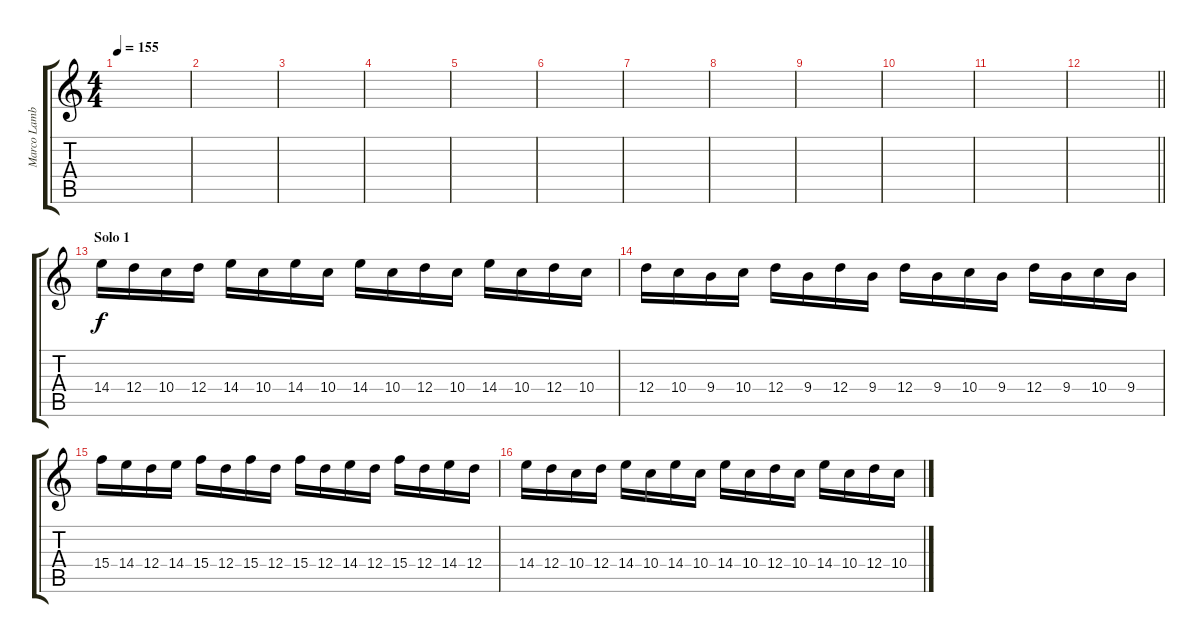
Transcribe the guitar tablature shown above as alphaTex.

\track ("Marco Lambert" "Marco Lamb") {instrument overdrivenguitar}
\staff {score tabs}
\tuning (E4 B3 G3 D3 A2 E2) {hide}
\ts (4 4)
\tempo 155
\clef g2
\ks c
|
|
|
|
|
|
|
|
|
|
|
\barLineRight lightlight
|
\section ("" "Solo 1")
14.4.16 12.4.16 10.4.16 12.4.16 14.4.16 10.4.16 14.4.16 10.4.16 14.4.16 10.4.16 12.4.16 10.4.16 14.4.16 10.4.16 12.4.16 10.4.16 |
12.4.16 10.4.16 9.4.16 10.4.16 12.4.16 9.4.16 12.4.16 9.4.16 12.4.16 9.4.16 10.4.16 9.4.16 12.4.16 9.4.16 10.4.16 9.4.16 |
15.4.16 14.4.16 12.4.16 14.4.16 15.4.16 12.4.16 15.4.16 12.4.16 15.4.16 12.4.16 14.4.16 12.4.16 15.4.16 12.4.16 14.4.16 12.4.16 |
14.4.16 12.4.16 10.4.16 12.4.16 14.4.16 10.4.16 14.4.16 10.4.16 14.4.16 10.4.16 12.4.16 10.4.16 14.4.16 10.4.16 12.4.16 10.4.16
